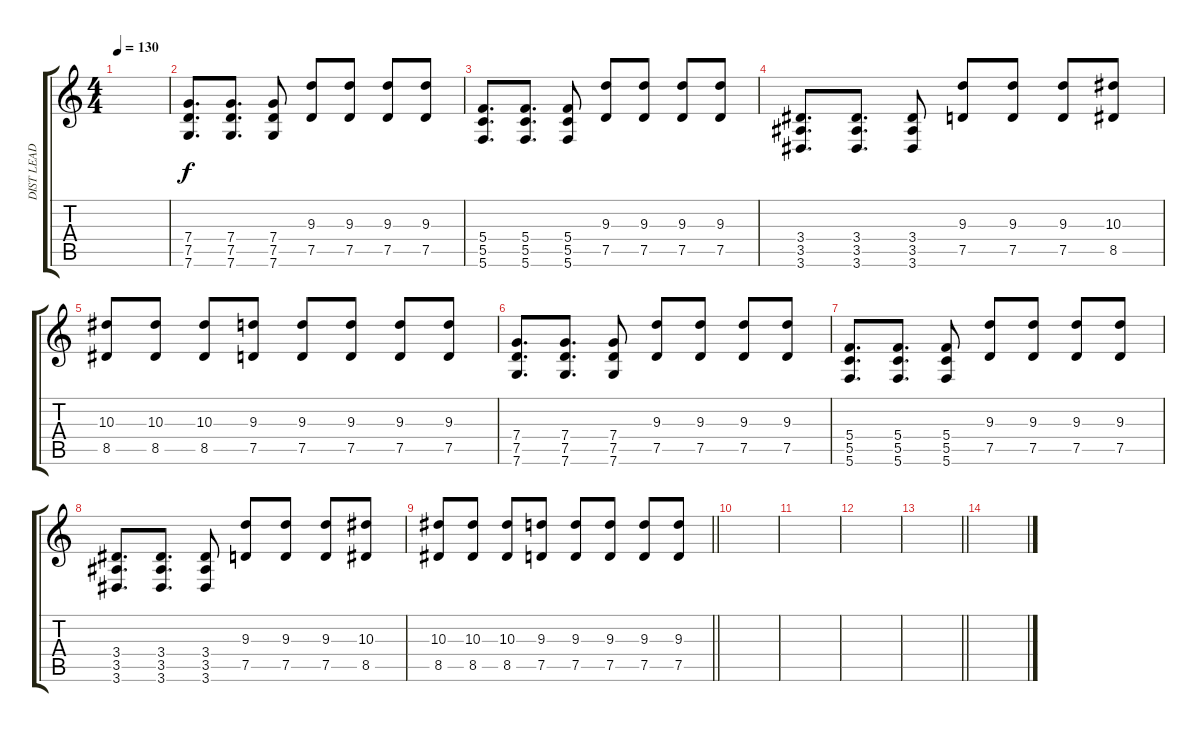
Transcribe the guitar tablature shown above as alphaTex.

\track ("DIST LEAD" "DIST LEAD") {instrument distortionguitar}
\staff {score tabs}
\tuning (D4 A3 F3 C3 G2 C2) {hide}
\ts (4 4)
\tempo 130
\clef g2
\ks c
|
(7.4 7.5 7.6).8{d} (7.4 7.5 7.6).8{d} (7.4 7.5 7.6).8 (9.3 7.5).8 (9.3 7.5).8 (9.3 7.5).8 (9.3 7.5).8 |
(5.4 5.5 5.6).8{d} (5.4 5.5 5.6).8{d} (5.4 5.5 5.6).8 (9.3 7.5).8 (9.3 7.5).8 (9.3 7.5).8 (9.3 7.5).8 |
(3.4 3.5 3.6).8{d} (3.4 3.5 3.6).8{d} (3.4 3.5 3.6).8 (9.3 7.5).8 (9.3 7.5).8 (9.3 7.5).8 (10.3 8.5).8 |
(10.3 8.5).8 (10.3 8.5).8 (10.3 8.5).8 (9.3 7.5).8 (9.3 7.5).8 (9.3 7.5).8 (9.3 7.5).8 (9.3 7.5).8 |
(7.4 7.5 7.6).8{d} (7.4 7.5 7.6).8{d} (7.4 7.5 7.6).8 (9.3 7.5).8 (9.3 7.5).8 (9.3 7.5).8 (9.3 7.5).8 |
(5.4 5.5 5.6).8{d} (5.4 5.5 5.6).8{d} (5.4 5.5 5.6).8 (9.3 7.5).8 (9.3 7.5).8 (9.3 7.5).8 (9.3 7.5).8 |
(3.4 3.5 3.6).8{d} (3.4 3.5 3.6).8{d} (3.4 3.5 3.6).8 (9.3 7.5).8 (9.3 7.5).8 (9.3 7.5).8 (10.3 8.5).8 |
\barLineRight lightlight
(10.3 8.5).8 (10.3 8.5).8 (10.3 8.5).8 (9.3 7.5).8 (9.3 7.5).8 (9.3 7.5).8 (9.3 7.5).8 (9.3 7.5).8 |
\section ("" "")
|
|
|
\barLineRight lightlight
|
\section ("" "")
